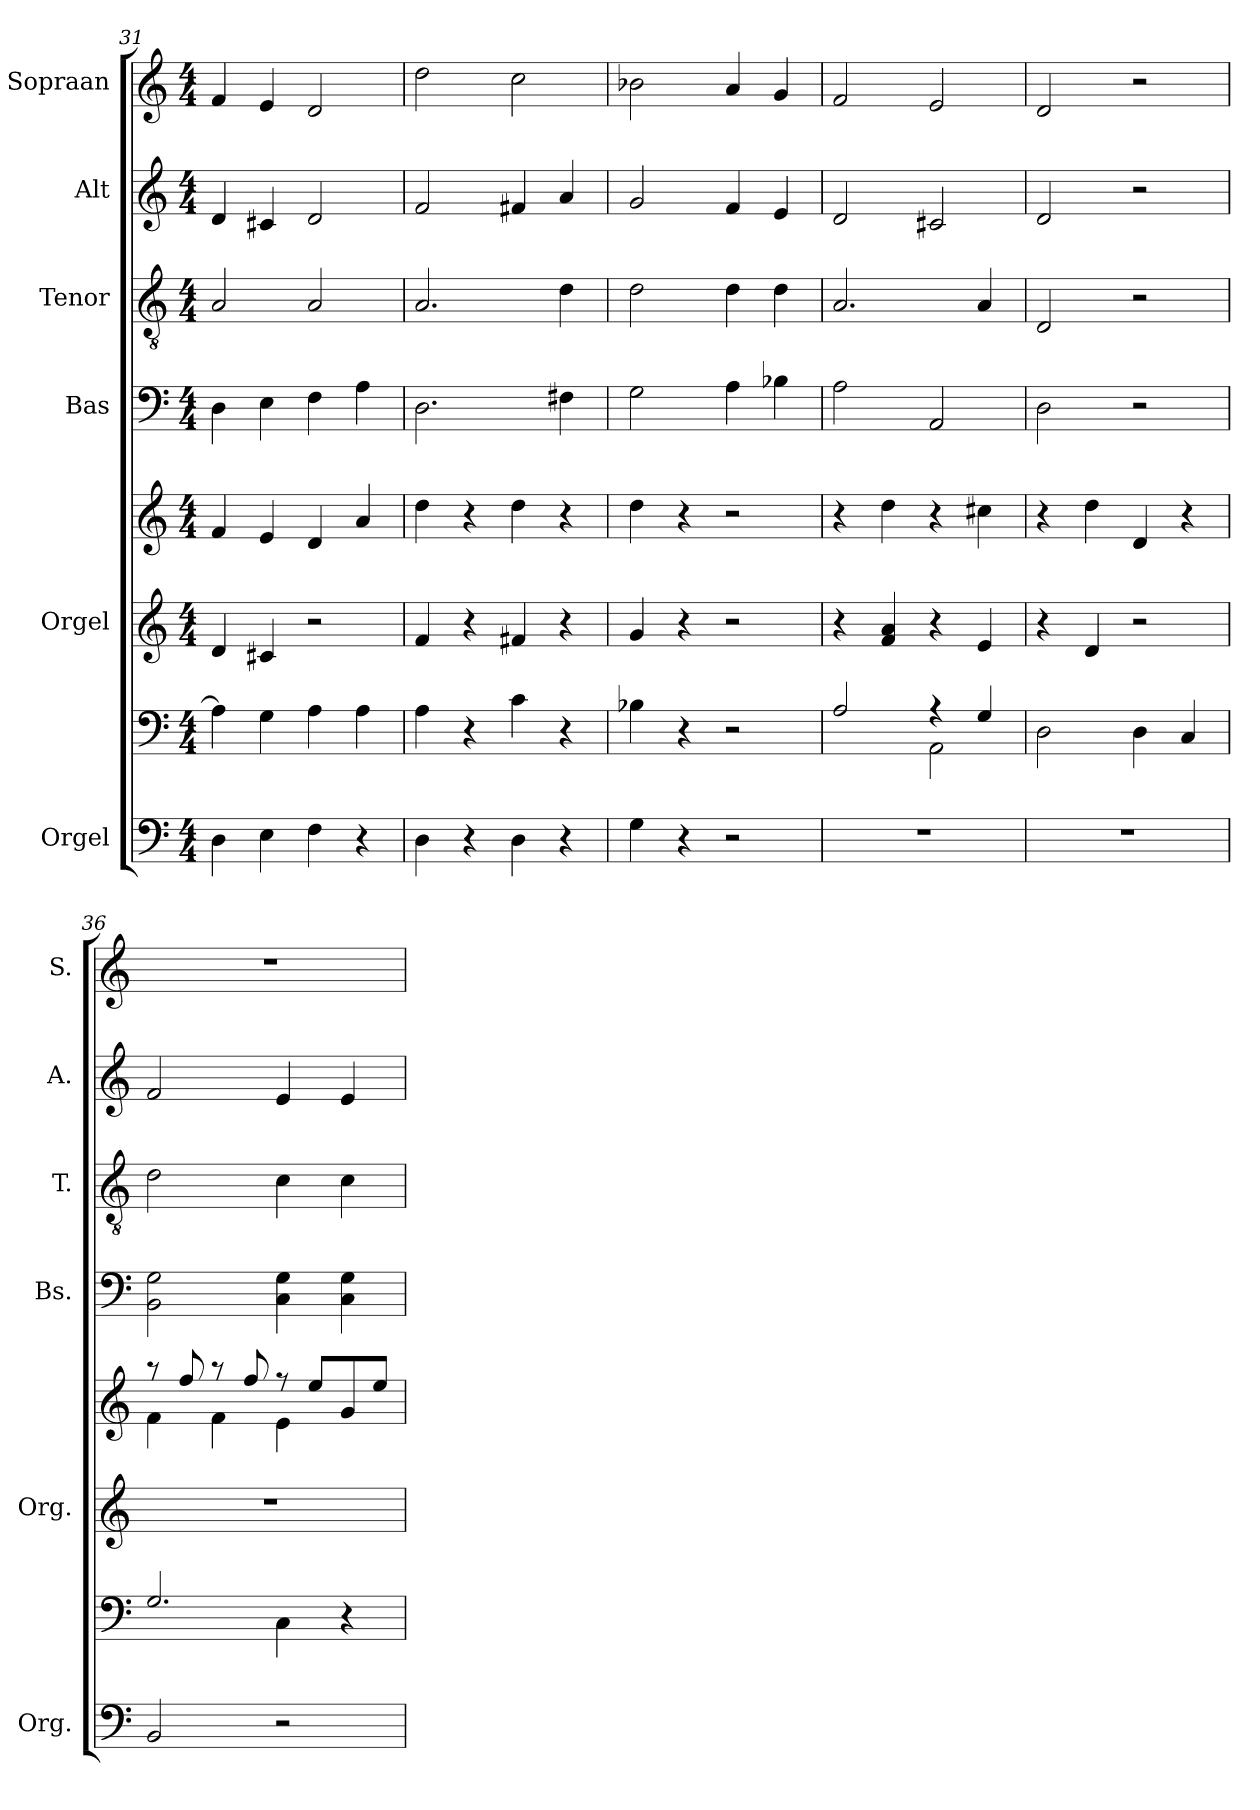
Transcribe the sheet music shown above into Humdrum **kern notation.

**kern	**kern	**kern	**kern	**kern	**kern	**kern	**kern
*part6	*part6	*part5	*part5	*part4	*part3	*part2	*part1
*staff8	*staff7	*staff6	*staff5	*staff4	*staff3	*staff2	*staff1
*I"Orgel	*	*I"Orgel	*	*I"Bas	*I"Tenor	*I"Alt	*I"Sopraan
*I'Org.	*	*I'Org.	*	*I'Bs.	*I'T.	*I'A.	*I'S.
!!LO:PB:g=z
*clefF4	*clefF4	*clefG2	*clefG2	*clefF4	*clefGv2	*clefG2	*clefG2
*k[]	*k[]	*k[]	*k[]	*k[]	*k[]	*k[]	*k[]
*M4/4	*M4/4	*M4/4	*M4/4	*M4/4	*M4/4	*M4/4	*M4/4
=31	=31	=31	=31	=31	=31	=31	=31
4D\	4A\]	4d/	4f/	4D\	2A/	4d/	4f/
4E\	4G\	4c#X/	4e/	4E\	.	4c#X/	4e/
4F\	4A\	2r	4d/	4F\	2A/	2d/	2d/
4r	4A\	.	4a/	4A\	.	.	.
=32	=32	=32	=32	=32	=32	=32	=32
4D\	4A\	4f/	4dd\	2.D\	2.A/	2f/	2dd\
4r	4r	4r	4r	.	.	.	.
4D\	4c\	4f#X/	4dd\	.	.	4f#X/	2cc\
4r	4r	4r	4r	4F#X\	4d\	4a/	.
=33	=33	=33	=33	=33	=33	=33	=33
4G\	4B-X\	4g/	4dd\	2G\	2d\	2g/	2b-X\
4r	4r	4r	4r	.	.	.	.
2r	2r	2r	2r	4A\	4d\	4f/	4a/
.	.	.	.	4B-X\	4d\	4e/	4g/
=34	=34	=34	=34	=34	=34	=34	=34
*	*^	*	*	*	*	*	*
1r	2A/	2ryy	4r	4r	2A\	2.A/	2d/	2f/
.	.	.	4f/ 4a/	4dd\	.	.	.	.
.	4r	2AA\	4r	4r	2AA/	.	2c#X/	2e/
.	4G/	.	4e/	4cc#X\	.	4A/	.	.
*	*v	*v	*	*	*	*	*	*
=35	=35	=35	=35	=35	=35	=35	=35
1r	2D\	4r	4r	2D\	2D/	2d/	2d/
.	.	4d/	4dd\	.	.	.	.
.	4D\	2r	4d/	2r	2r	2r	2r
.	4C/	.	4r	.	.	.	.
=36	=36	=36	=36	=36	=36	=36	=36
*	*^	*	*^	*	*	*	*
2BB/	2.G/	2ryy	1r	8r	4f\	2BB\ 2G\	2d\	2f/	1r
.	.	.	.	8ff/	.	.	.	.	.
.	.	.	.	8r	4f\	.	.	.	.
.	.	.	.	8ff/	.	.	.	.	.
2r	.	4C\	.	8r	4e\	4C\ 4G\	4c\	4e/	.
.	.	.	.	8ee/L	.	.	.	.	.
.	4r	4ryy	.	8g/	4ryy	4C\ 4G\	4c\	4e/	.
.	.	.	.	8ee/J	.	.	.	.	.
*	*v	*v	*	*v	*v	*	*	*	*
=	=	=	=	=	=	=	=
*-	*-	*-	*-	*-	*-	*-	*-
